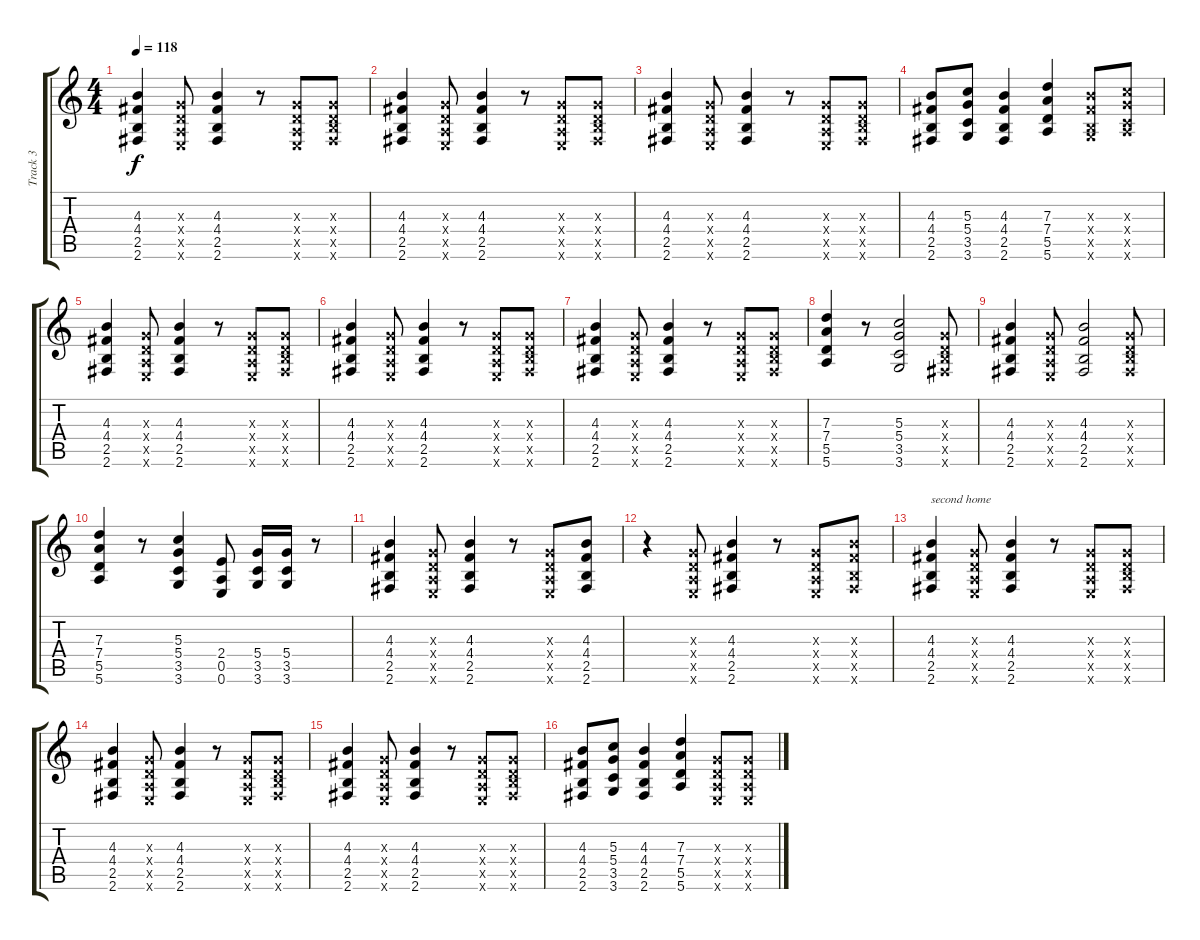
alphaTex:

\track ("Track 3" "Track 3") {instrument distortionguitar}
\staff {score tabs}
\tuning (E4 B3 G3 D3 A2 E2) {hide}
\ts (4 4)
\tempo 118
\clef g2
\ks c
(4.3 4.4 2.5 2.6).4{dy f} (0.3{x} 0.4{x} 0.5{x} 0.6{x}).8 (4.3 4.4 2.5 2.6).4 r.8 (0.3{x} 0.4{x} 0.5{x} 0.6{x}).8 (0.3{x} 0.4{x} 2.5{x} 2.6{x}).8 |
(4.3 4.4 2.5 2.6).4 (0.3{x} 0.4{x} 0.5{x} 0.6{x}).8 (4.3 4.4 2.5 2.6).4 r.8 (0.3{x} 0.4{x} 0.5{x} 0.6{x}).8 (0.3{x} 0.4{x} 2.5{x} 2.6{x}).8 |
(4.3 4.4 2.5 2.6).4 (0.3{x} 0.4{x} 0.5{x} 0.6{x}).8 (4.3 4.4 2.5 2.6).4 r.8 (0.3{x} 0.4{x} 0.5{x} 0.6{x}).8 (0.3{x} 0.4{x} 2.5{x} 2.6{x}).8 |
(4.3 4.4 2.5 2.6).8 (5.3 5.4 3.5 3.6).8 (4.3 4.4 2.5 2.6).4 (7.3 7.4 5.5 5.6).4 (4.3{x} 4.4{x} 2.5{x} 3.6{x}).8 (5.3{x} 5.4{x} 3.5{x} 5.6{x}).8 |
(4.3 4.4 2.5 2.6).4 (0.3{x} 0.4{x} 0.5{x} 0.6{x}).8 (4.3 4.4 2.5 2.6).4 r.8 (0.3{x} 0.4{x} 0.5{x} 0.6{x}).8 (0.3{x} 0.4{x} 2.5{x} 2.6{x}).8 |
(4.3 4.4 2.5 2.6).4 (0.3{x} 0.4{x} 0.5{x} 0.6{x}).8 (4.3 4.4 2.5 2.6).4 r.8 (0.3{x} 0.4{x} 0.5{x} 0.6{x}).8 (0.3{x} 0.4{x} 2.5{x} 2.6{x}).8 |
(4.3 4.4 2.5 2.6).4 (0.3{x} 0.4{x} 0.5{x} 0.6{x}).8 (4.3 4.4 2.5 2.6).4 r.8 (0.3{x} 0.4{x} 0.5{x} 0.6{x}).8 (0.3{x} 0.4{x} 2.5{x} 2.6{x}).8 |
(7.3 7.4 5.5 5.6).4 r.8 (5.3 5.4 3.5 3.6).2 (0.3{x} 0.4{x} 2.5{x} 2.6{x}).8 |
(4.3 4.4 2.5 2.6).4 (0.3{x} 0.4{x} 0.5{x} 0.6{x}).8 (4.3 4.4 2.5 2.6).2 (0.3{x} 0.4{x} 2.5{x} 2.6{x}).8 |
(7.3 7.4 5.5 5.6).4 r.8 (5.3 5.4 3.5 3.6).4 (2.4 0.5 0.6).8 (5.4 3.5 3.6).16 (5.4 3.5 3.6).16 r.8 |
(4.3 4.4 2.5 2.6).4 (0.3{x} 0.4{x} 0.5{x} 0.6{x}).8 (4.3 4.4 2.5 2.6).4 r.8 (0.3{x} 0.4{x} 0.5{x} 0.6{x}).8 (4.3 4.4 2.5 2.6).8 |
r.4 (0.3{x} 0.4{x} 0.5{x} 0.6{x}).8 (4.3 4.4 2.5 2.6).4 r.8 (0.3{x} 0.4{x} 0.5{x} 0.6{x}).8 (4.3{x} 4.4{x} 2.5{x} 2.6{x}).8 |
(4.3 4.4 2.5 2.6).4{txt "second home"} (0.3{x} 0.4{x} 0.5{x} 0.6{x}).8 (4.3 4.4 2.5 2.6).4 r.8 (0.3{x} 0.4{x} 0.5{x} 0.6{x}).8 (0.3{x} 0.4{x} 2.5{x} 2.6{x}).8 |
(4.3 4.4 2.5 2.6).4 (0.3{x} 0.4{x} 0.5{x} 0.6{x}).8 (4.3 4.4 2.5 2.6).4 r.8 (0.3{x} 0.4{x} 0.5{x} 0.6{x}).8 (0.3{x} 0.4{x} 2.5{x} 2.6{x}).8 |
(4.3 4.4 2.5 2.6).4 (0.3{x} 0.4{x} 0.5{x} 0.6{x}).8 (4.3 4.4 2.5 2.6).4 r.8 (0.3{x} 0.4{x} 0.5{x} 0.6{x}).8 (0.3{x} 0.4{x} 2.5{x} 2.6{x}).8 |
(4.3 4.4 2.5 2.6).8 (5.3 5.4 3.5 3.6).8 (4.3 4.4 2.5 2.6).4 (7.3 7.4 5.5 5.6).4 (0.3{x} 0.4{x} 0.5{x} 0.6{x}).8 (0.3{x} 0.4{x} 0.5{x} 0.6{x}).8
